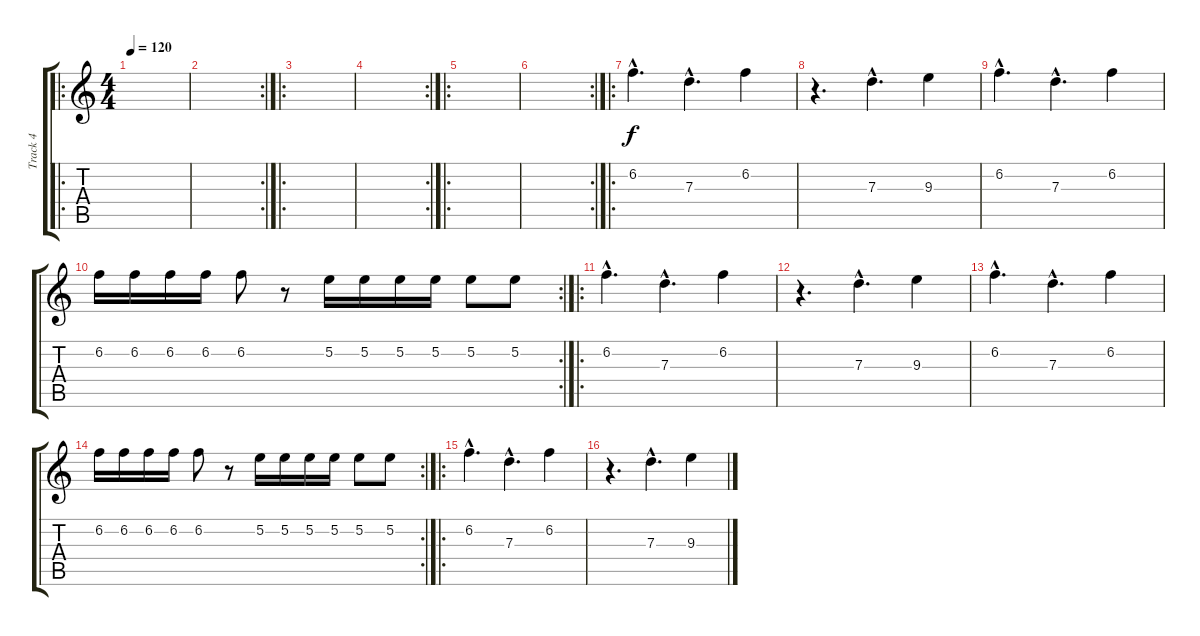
\track ("Track 4" "Track 4") {instrument distortionguitar}
\staff {score tabs}
\tuning (E4 B3 G3 D3 A2 E2) {hide}
\ro
\ts (4 4)
\tempo 120
\clef g2
\ks c
|
\rc 2
|
\ro
|
\rc 2
|
\ro
|
\rc 2
|
\ro
6.2{hac}.4{d} 7.3{hac}.4{d} 6.2.4 |
r.4{d} 7.3{hac}.4{d} 9.3.4 |
6.2{hac}.4{d} 7.3{hac}.4{d} 6.2.4 |
\rc 2
6.2.16 6.2.16 6.2.16 6.2.16 6.2.8 r.8 5.2.16 5.2.16 5.2.16 5.2.16 5.2.8 5.2.8 |
\ro
6.2{hac}.4{d} 7.3{hac}.4{d} 6.2.4 |
r.4{d} 7.3{hac}.4{d} 9.3.4 |
6.2{hac}.4{d} 7.3{hac}.4{d} 6.2.4 |
\rc 2
6.2.16 6.2.16 6.2.16 6.2.16 6.2.8 r.8 5.2.16 5.2.16 5.2.16 5.2.16 5.2.8 5.2.8 |
\ro
6.2{hac}.4{d} 7.3{hac}.4{d} 6.2.4 |
r.4{d} 7.3{hac}.4{d} 9.3.4
